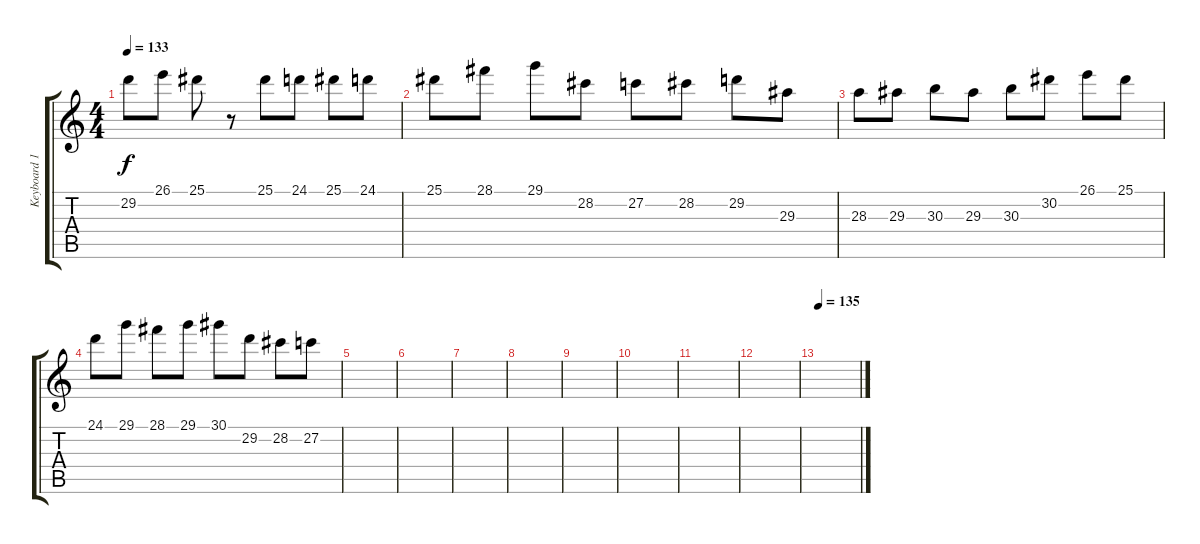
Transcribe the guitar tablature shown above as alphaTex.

\track ("Keyboard 1" "Keyboard 1") {instrument musicbox}
\staff {score tabs}
\tuning (D4 A3 F3 C3 G2 D2) {hide}
\ts (4 4)
\tempo 133
\clef g2
\ks c
29.2.8{dy f} 26.1.8 25.1.8 r.8 25.1.8 24.1.8 25.1.8 24.1.8 |
25.1.8 28.1.8 29.1.8 28.2.8 27.2.8 28.2.8 29.2.8 29.3.8 |
28.3.8 29.3.8 30.3.8 29.3.8 30.3.8 30.2.8 26.1.8 25.1.8 |
24.1.8 29.1.8 28.1.8 29.1.8 30.1.8 29.2.8 28.2.8 27.2.8 |
|
|
|
|
|
|
|
|
\tempo 135
